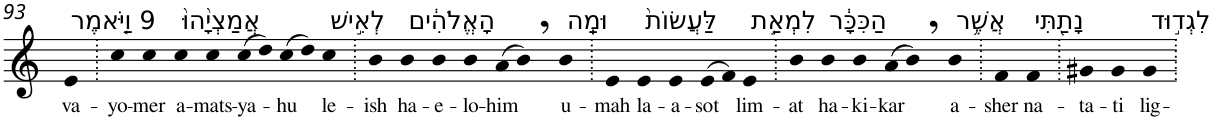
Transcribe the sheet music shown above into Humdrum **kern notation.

**kern	**text
*part1	*part1
*staff1	*staff1
*I"Piano	*
*I'Pno	*
!!LO:PB:g=z
*clefG2	*
*k[]	*
=93	=93
!LO:TX:a:t=9 וַיֹּ֤אמֶר	!
!	!LO:LY:b
4e	va-
=94.	=94.
!	!LO:LY:b
4cc	-yo-
!	!LO:LY:b
4cc	-mer
!LO:TX:a:t=אֲמַצְיָ֙הוּ֙	!
!	!LO:LY:b
4cc	a-
!	!LO:LY:b
4cc	-mats-
!	!LO:LY:b
(>8cc	-ya-
8dd)	.
!	!LO:LY:b
(>8cc	-hu
8dd)	.
!LO:TX:a:t=לְאִ֣ישׁ	!
!	!LO:LY:b
4cc	le-
=95.	=95.
!	!LO:LY:b
4b	-ish
!LO:TX:a:t=הָאֱלֹהִ֔ים	!
!	!LO:LY:b
4b	ha-
!	!LO:LY:b
4b	-e-
!	!LO:LY:b
4b	-lo-
!	!LO:LY:b
(>8a	-him
8b,)	.
!LO:TX:a:t=וּמַֽה	!
!	!LO:LY:b
4b	u-
=96.	=96.
!	!LO:LY:b
4e	-mah
!LO:TX:a:t=לַּעֲשׂוֹת֙	!
!	!LO:LY:b
4e	la-
!	!LO:LY:b
4e	-a-
!	!LO:LY:b
(>8e	-sot
8f)	.
!LO:TX:a:t=לִמְאַ֣ת	!
!	!LO:LY:b
4e	lim-
=97.	=97.
!	!LO:LY:b
4b	-at
!LO:TX:a:t=הַכִּכָּ֔ר	!
!	!LO:LY:b
4b	ha-
!	!LO:LY:b
4b	-ki-
!	!LO:LY:b
(>8a	-kar
8b,)	.
!LO:TX:a:t=אֲשֶׁ֥ר	!
!	!LO:LY:b
4b	a-
=98.	=98.
!	!LO:LY:b
4f	-sher
!LO:TX:a:t=נָתַ֖תִּי	!
!	!LO:LY:b
4f	na-
=99.	=99.
!	!LO:LY:b
4g#X	-ta-
!	!LO:LY:b
4g#	-ti
!LO:TX:a:t=לִגְד֣וּד	!
!	!LO:LY:b
4g#	lig-
=.	=.
*-	*-
